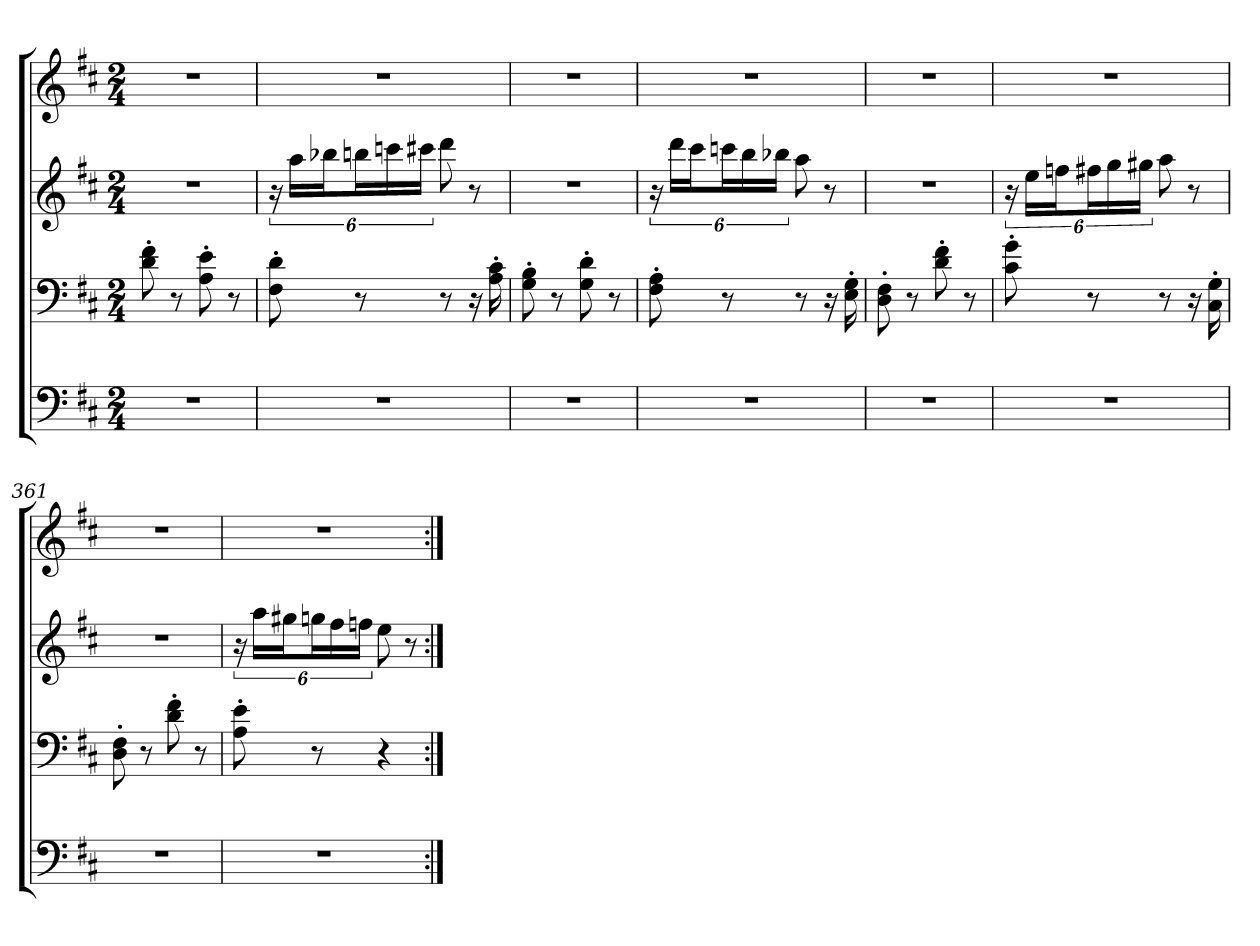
**kern	**kern	**kern	**kern
*part4	*part3	*part2	*part1
*staff4	*staff3	*staff2	*staff1
*clefF4	*clefF4	*clefG2	*clefG2
*k[f#c#]	*k[f#c#]	*k[f#c#]	*k[f#c#]
*D:	*D:	*D:	*D:
*M2/4	*M2/4	*M2/4	*M2/4
=	=	=	=
2r	8d' 8f#'	2r	2r
.	8r	.	.
.	8A' 8e'	.	.
.	8r	.	.
=356	=356	=356	=356
2r	8F#' 8d'	24r	2r
.	.	24aaLL	.
.	.	24bb-XJ	.
.	8r	24bbnL	.
.	.	24cccn	.
.	.	24ccc#XJJ	.
.	8r	8ddd	.
.	16r	8r	.
.	16A' 16c#'	.	.
=357	=357	=357	=357
2r	8G' 8B'	2r	2r
.	8r	.	.
.	8G' 8d'	.	.
.	8r	.	.
=358	=358	=358	=358
2r	8F#' 8A'	24r	2r
.	.	24dddLL	.
.	.	24ccc#J	.
.	8r	24cccnL	.
.	.	24bb	.
.	.	24bb-XJJ	.
.	8r	8aa	.
.	16r	8r	.
.	16E' 16G'	.	.
=359	=359	=359	=359
2r	8D' 8F#'	2r	2r
.	8r	.	.
.	8d' 8f#'	.	.
.	8r	.	.
=360	=360	=360	=360
2r	8c#' 8g'	24r	2r
.	.	24eeLL	.
.	.	24ffnJ	.
.	8r	24ff#XL	.
.	.	24gg	.
.	.	24gg#XJJ	.
.	8r	8aa	.
.	16r	8r	.
.	16C#' 16G'	.	.
=361	=361	=361	=361
2r	8D' 8F#'	2r	2r
.	8r	.	.
.	8d' 8f#'	.	.
.	8r	.	.
=362	=362	=362	=362
2r	8A' 8e'	24r	2r
.	.	24aaLL	.
.	.	24gg#XJ	.
.	8r	24ggnL	.
.	.	24ff#	.
.	.	24ffnJJ	.
.	4r	8ee	.
.	.	8r	.
=:|!	=:|!	=:|!	=:|!
*-	*-	*-	*-
